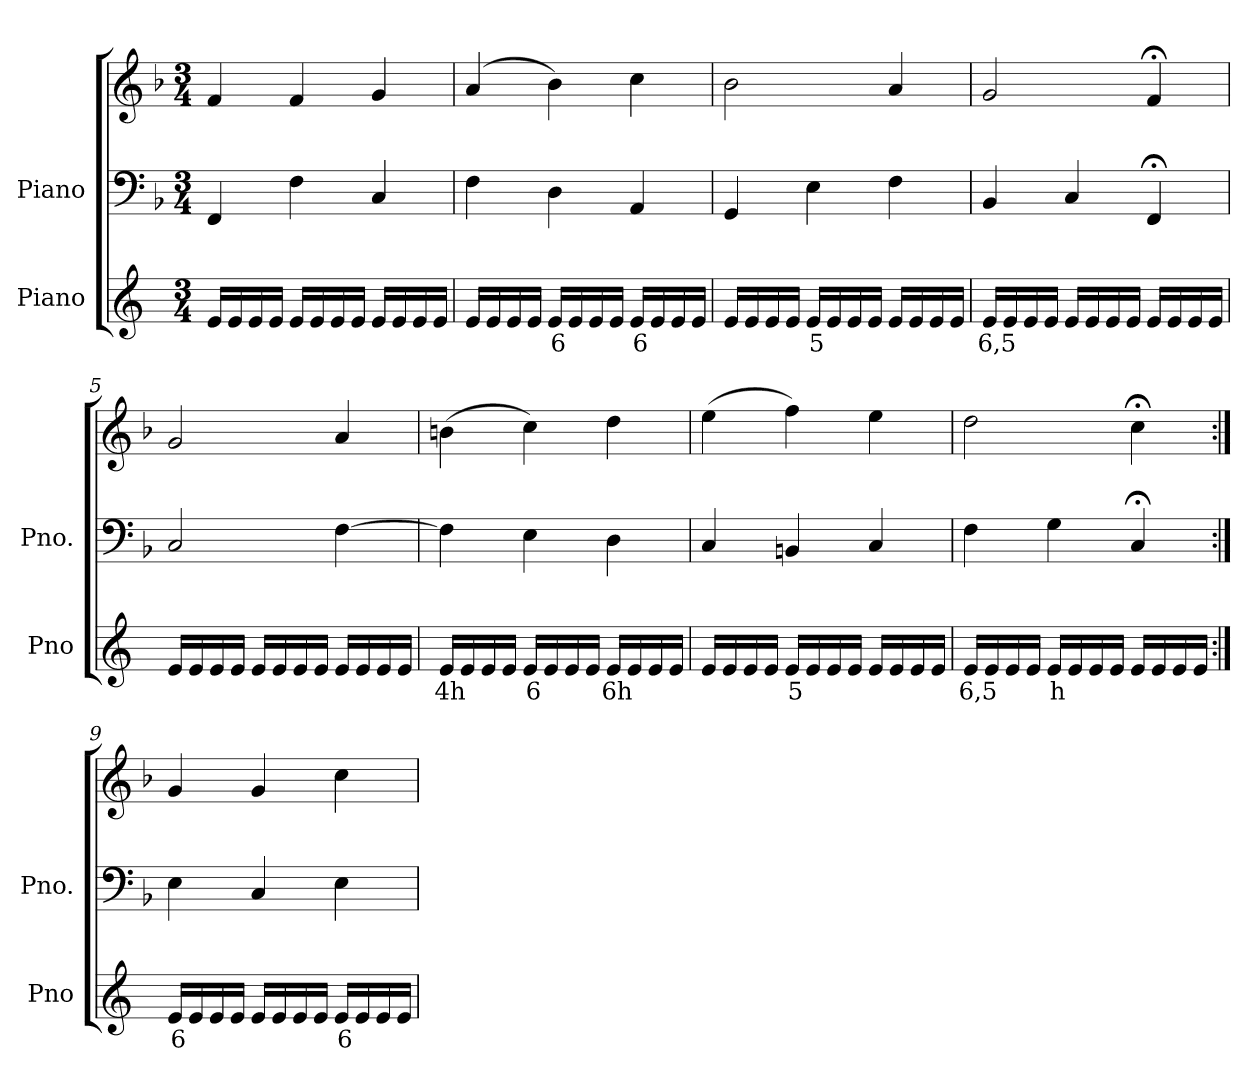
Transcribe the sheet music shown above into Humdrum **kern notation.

**kern	**text	**kern	**kern
*part2	*part2	*part1	*part1
*staff3	*staff3	*staff2	*staff1
*I"Piano	*	*I"Piano	*
*I'Pno	*	*I'Pno.	*
*clefG2	*	*clefF4	*clefG2
*k[]	*	*k[b-]	*k[b-]
*M3/4	*	*M3/4	*M3/4
=1	=1	=1	=1
16e/LL	.	4FF/	4f/
16e/	.	.	.
16e/	.	.	.
16e/JJ	.	.	.
16e/LL	.	4F\	4f/
16e/	.	.	.
16e/	.	.	.
16e/JJ	.	.	.
16e/LL	.	4C/	4g/
16e/	.	.	.
16e/	.	.	.
16e/JJ	.	.	.
=2	=2	=2	=2
16e/LL	.	4F\	(>4a/
16e/	.	.	.
16e/	.	.	.
16e/JJ	.	.	.
!	!LO:LY:b	!	!
16e/LL	6	4D\	4b-\)
16e/	.	.	.
16e/	.	.	.
16e/JJ	.	.	.
!	!LO:LY:b	!	!
16e/LL	6	4AA/	4cc\
16e/	.	.	.
16e/	.	.	.
16e/JJ	.	.	.
=3	=3	=3	=3
16e/LL	.	4GG/	2b-\
16e/	.	.	.
16e/	.	.	.
16e/JJ	.	.	.
!	!LO:LY:b	!	!
16e/LL	5	4E\	.
16e/	.	.	.
16e/	.	.	.
16e/JJ	.	.	.
16e/LL	.	4F\	4a/
16e/	.	.	.
16e/	.	.	.
16e/JJ	.	.	.
=4	=4	=4	=4
!	!LO:LY:b	!	!
16e/LL	6,5	4BB-/	2g/
16e/	.	.	.
16e/	.	.	.
16e/JJ	.	.	.
16e/LL	.	4C/	.
16e/	.	.	.
16e/	.	.	.
16e/JJ	.	.	.
16e/LL	.	4FF;</	4f;</
16e/	.	.	.
16e/	.	.	.
16e/JJ	.	.	.
=5	=5	=5	=5
16e/LL	.	2C/	2g/
16e/	.	.	.
16e/	.	.	.
16e/JJ	.	.	.
16e/LL	.	.	.
16e/	.	.	.
16e/	.	.	.
16e/JJ	.	.	.
16e/LL	.	[4F\	4a/
16e/	.	.	.
16e/	.	.	.
16e/JJ	.	.	.
=6	=6	=6	=6
!	!LO:LY:b	!	!
16e/LL	4h	4F\]	(>4bn\
16e/	.	.	.
16e/	.	.	.
16e/JJ	.	.	.
!	!LO:LY:b	!	!
16e/LL	6	4E\	4cc\)
16e/	.	.	.
16e/	.	.	.
16e/JJ	.	.	.
!	!LO:LY:b	!	!
16e/LL	6h	4D\	4dd\
16e/	.	.	.
16e/	.	.	.
16e/JJ	.	.	.
=7	=7	=7	=7
16e/LL	.	4C/	(>4ee\
16e/	.	.	.
16e/	.	.	.
16e/JJ	.	.	.
!	!LO:LY:b	!	!
16e/LL	5	4BBn/	4ff\)
16e/	.	.	.
16e/	.	.	.
16e/JJ	.	.	.
16e/LL	.	4C/	4ee\
16e/	.	.	.
16e/	.	.	.
16e/JJ	.	.	.
=8	=8	=8	=8
!	!LO:LY:b	!	!
16e/LL	6,5	4F\	2dd\
16e/	.	.	.
16e/	.	.	.
16e/JJ	.	.	.
!	!LO:LY:b	!	!
16e/LL	h	4G\	.
16e/	.	.	.
16e/	.	.	.
16e/JJ	.	.	.
16e/LL	.	4C;</	4cc;<\
16e/	.	.	.
16e/	.	.	.
16e/JJ	.	.	.
=9:|!	=9:|!	=9:|!	=9:|!
!	!LO:LY:b	!	!
16e/LL	6	4E\	4g/
16e/	.	.	.
16e/	.	.	.
16e/JJ	.	.	.
16e/LL	.	4C/	4g/
16e/	.	.	.
16e/	.	.	.
16e/JJ	.	.	.
!	!LO:LY:b	!	!
16e/LL	6	4E\	4cc\
16e/	.	.	.
16e/	.	.	.
16e/JJ	.	.	.
=	=	=	=
*-	*-	*-	*-
